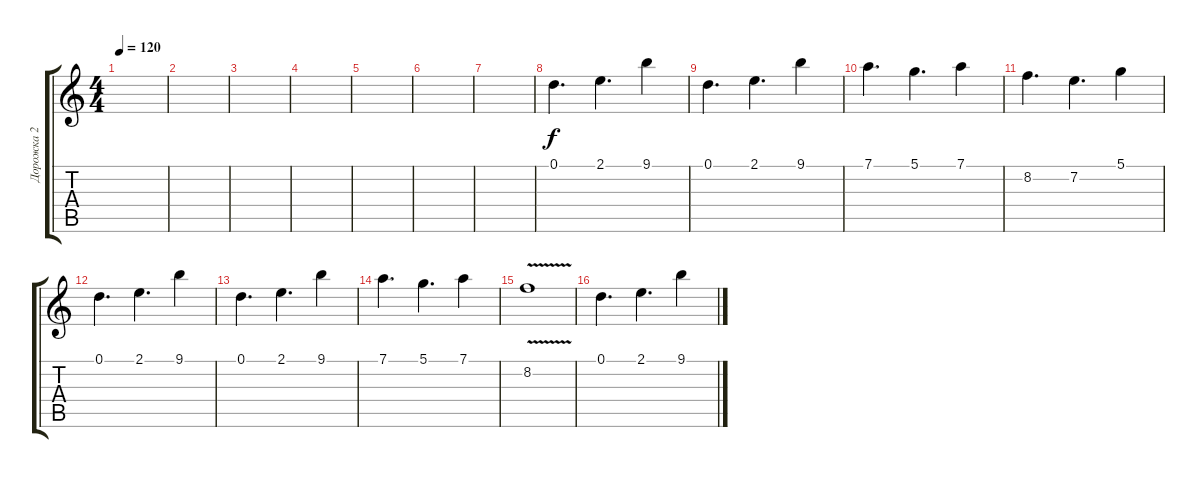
\track ("Дорожка 2" "Дорожка 2") {instrument distortionguitar}
\staff {score tabs}
\tuning (D4 A3 F3 C3 G2 D2) {hide}
\ts (4 4)
\tempo 120
\clef g2
\ks c
|
|
|
|
|
|
|
0.1.4{d} 2.1.4{d} 9.1.4 |
0.1.4{d} 2.1.4{d} 9.1.4 |
7.1.4{d} 5.1.4{d} 7.1.4 |
8.2.4{d} 7.2.4{d} 5.1.4 |
0.1.4{d} 2.1.4{d} 9.1.4 |
0.1.4{d} 2.1.4{d} 9.1.4 |
7.1.4{d} 5.1.4{d} 7.1.4 |
8.2{v}.1 |
0.1.4{d} 2.1.4{d} 9.1.4
